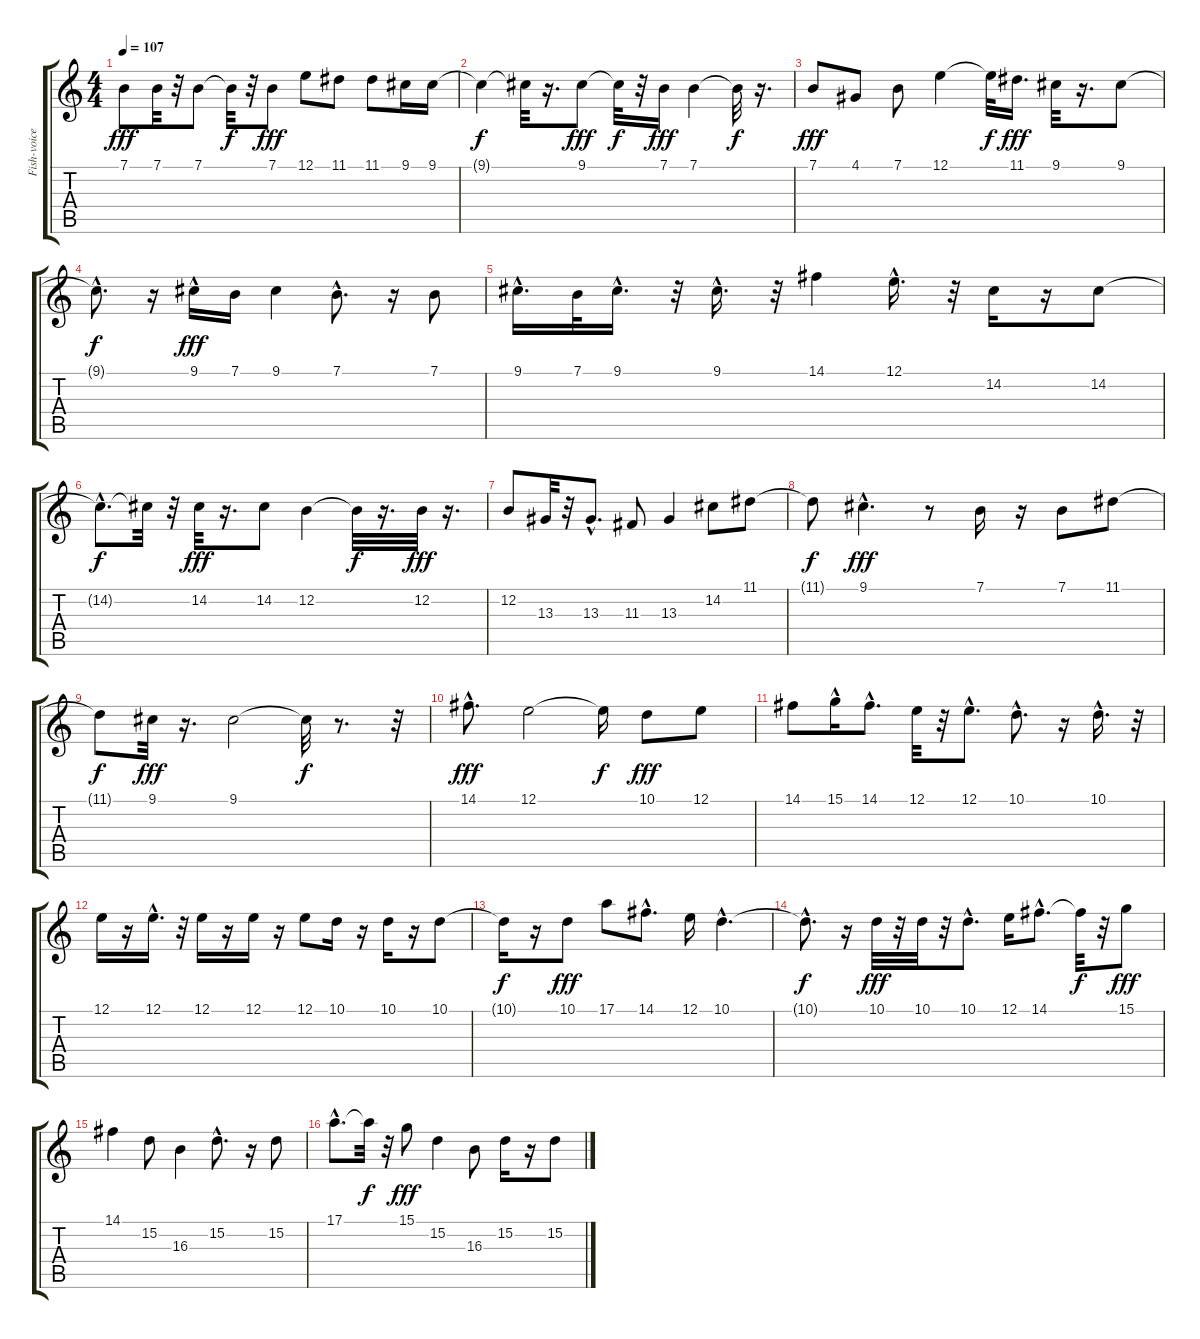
\track ("Fish-voice" "Fish-voice") {instrument electricgrandpiano}
\staff {score tabs}
\tuning (E4 B3 G3 D3 A2 E2) {hide}
\ts (4 4)
\tempo 107
\clef g2
\ks c
7.1.8{dy fff} 7.1.32 r.32 7.1.8 7.1{t}.32{dy f} r.32 7.1.8{dy fff} 12.1.8 11.1.8 11.1.8 9.1.16 9.1.16 |
9.1{t}.4{dy f} 9.1{t}.32 r.16{d} 9.1.8{dy fff} 9.1{t}.32{dy f} r.32 7.1.16{dy fff} 7.1.4 7.1{t}.32{dy f} r.16{d} |
7.1.8{dy fff} 4.1.8 7.1.8 12.1.4 12.1{t}.32{dy f} 11.1.16{d dy fff} 9.1.32 r.16{d} 9.1.8 |
9.1{hac t}.8{d dy f} r.16 9.1{hac}.16{dy fff} 7.1.16 9.1.4 7.1{hac}.8{d} r.16 7.1.8 |
9.1{hac}.16{d} 7.1.32 9.1{hac}.16{d} r.32 9.1{hac}.16{d} r.32 14.1.4 12.1{hac}.16{d} r.32 14.2.16 r.16 14.2.8 |
14.2{hac t}.8{d dy f} 14.2{t}.32 r.32 14.2.32{dy fff} r.16{d} 14.2.8 12.2.4 12.2{t}.32{dy f} r.16{d} 12.2.32{dy fff} r.16{d} |
12.2.8 13.3.32 r.32 13.3{hac}.8{d} 11.3.8 13.3.4 14.2.8 11.1.8 |
11.1{t}.8{dy f} 9.1{hac}.4{d dy fff} r.8 7.1.16 r.16 7.1.8 11.1.8 |
11.1{t}.8{dy f} 9.1.32{dy fff} r.16{d} 9.1.2 9.1{t}.32{dy f} r.8{d} r.32 |
14.1{hac}.8{d dy fff} 12.1.2 12.1{t}.16{dy f} 10.1.8{dy fff} 12.1.8 |
14.1.8 15.1{hac}.16 14.1{hac}.8{d} 12.1.32 r.32 12.1{hac}.8{d} 10.1{hac}.8{d} r.16 10.1{hac}.16{d} r.32 |
12.1.16 r.16 12.1{hac}.16{d} r.32 12.1.16 r.16 12.1.16 r.16 12.1.8 10.1.16 r.16 10.1.16 r.16 10.1.8 |
10.1{t}.16{dy f} r.16 10.1.8{dy fff} 17.1.8 14.1{hac}.8{d} 12.1.16 10.1{hac}.4{d} |
10.1{hac t}.8{d dy f} r.16 10.1.32{dy fff} r.32 10.1.32 r.32 10.1{hac}.8{d} 12.1.16 14.1{hac}.8{d} 14.1{t}.32{dy f} r.32 15.1.8{dy fff} |
14.1.4 15.2.8 16.3.4 15.2{hac}.8{d} r.16 15.2.8 |
17.1{hac}.8{d} 17.1{t}.32{dy f} r.32 15.1.8{dy fff} 15.2.4 16.3.8 15.2.16 r.16 15.2.8
